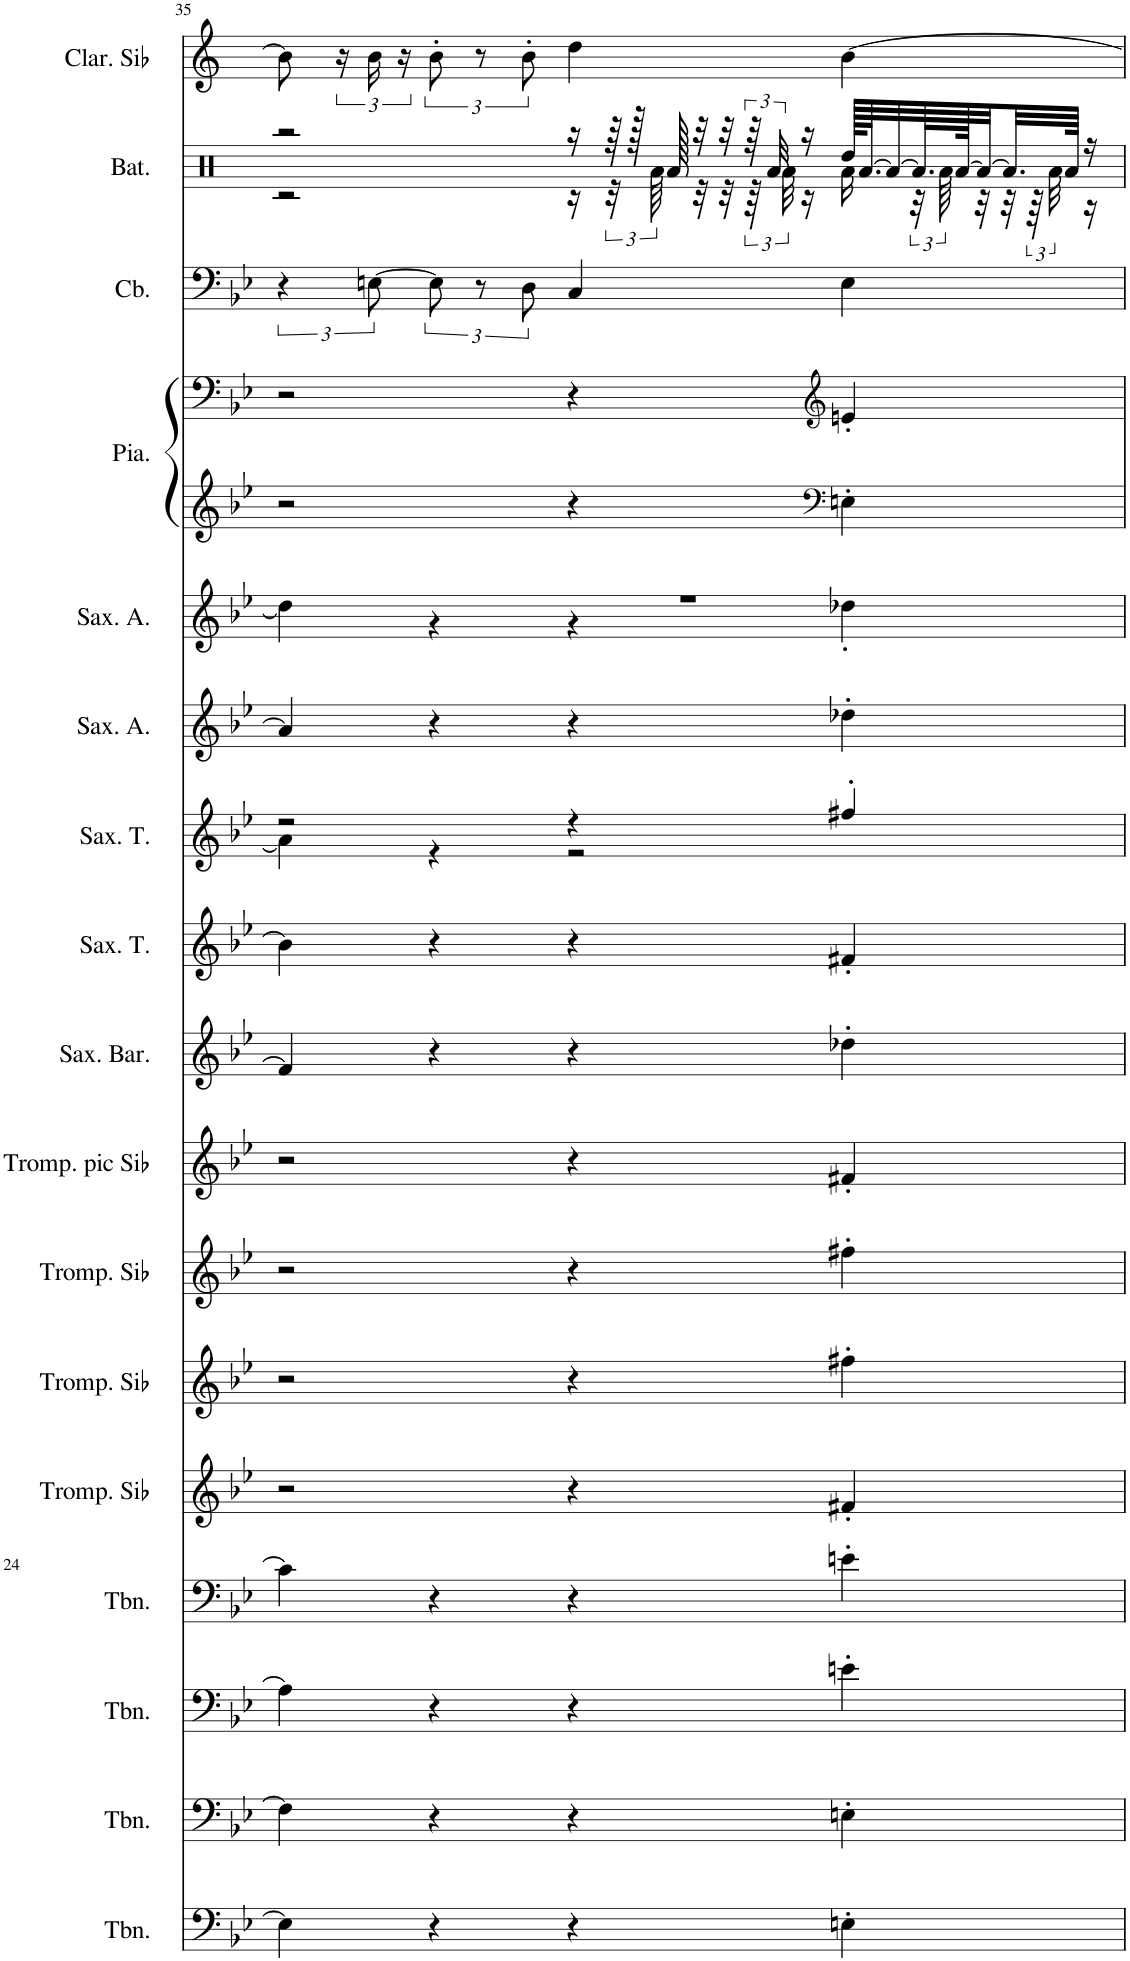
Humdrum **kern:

**kern	**kern	**kern	**kern	**kern	**kern	**kern	**kern	**kern	**kern	**kern	**kern	**kern	**kern	**kern	**kern	**kern	**kern
*part17	*part16	*part15	*part14	*part13	*part12	*part11	*part10	*part9	*part8	*part7	*part6	*part5	*part4	*part4	*part3	*part2	*part1
*staff18	*staff17	*staff16	*staff15	*staff14	*staff13	*staff12	*staff11	*staff10	*staff9	*staff8	*staff7	*staff6	*staff5	*staff4	*staff3	*staff2	*staff1
*I"Trombone, Trombone	*I"Trombone, Trombone	*I"Trombone, Trombone	*I"Trombone, Trombone	*I"Trompette en Sib, Trumpet 4	*I"Trompette en Sib, Trumpet 3	*I"Trompette en Sib, Trumpet 2	*I"Trompette piccolo en Sib, Trumpet 1	*I"Saxophone Baryton, Bari Sax	*I"Saxophone Ténor, Tenor Sax	*I"Saxophone Ténor, Tenor Sax	*I"Saxophone Alto, Alto Sax	*I"Saxophone Alto, Alto Sax	*I"Piano, Piano	*	*I"Contrebasse, Jazz Bass	*I"Batterie, Brush Kit	*I"Clarinette en Sib
*I'Tbn.	*I'Tbn.	*I'Tbn.	*I'Tbn.	*I'Tromp. Sib	*I'Tromp. Sib	*I'Tromp. Sib	*I'Tromp. pic Sib	*I'Sax. Bar.	*I'Sax. T.	*I'Sax. T.	*I'Sax. A.	*I'Sax. A.	*I'Pia.	*	*I'Cb.	*I'Bat.	*I'Clar. Sib
!!LO:PB:g=z
*clefF4	*clefF4	*clefF4	*clefF4	*clefG2	*clefG2	*clefG2	*clefG2	*clefG2	*clefG2	*clefG2	*clefG2	*clefG2	*clefG2	*clefF4	*clefF4	*clefX	*clefG2
*	*	*	*	*Trd1c2	*Trd1c2	*Trd1c2	*Trd-6c-10	*Trd12c21	*Trd8c14	*Trd8c14	*Trd5c9	*Trd5c9	*	*	*Trd7c12	*	*Trd1c2
*k[b-e-]	*k[b-e-]	*k[b-e-]	*k[b-e-]	*k[b-e-]	*k[b-e-]	*k[b-e-]	*k[b-e-]	*k[b-e-]	*k[b-e-]	*k[b-e-]	*k[b-e-]	*k[b-e-]	*k[b-e-]	*k[b-e-]	*k[b-e-]	*k[]	*k[]
*M4/4	*M4/4	*M4/4	*M4/4	*M4/4	*M4/4	*M4/4	*M4/4	*M4/4	*M4/4	*M4/4	*M4/4	*M4/4	*M4/4	*M4/4	*M4/4	*M4/4	*M4/4
=35	=35	=35	=35	=35	=35	=35	=35	=35	=35	=35	=35	=35	=35	=35	=35	=35	=35
*	*	*	*	*	*	*	*	*	*	*^	*	*^	*	*	*	*^	*
4E\]	4F#\]	4A\]	4c\]	2r	2r	2r	2r	4f#/]	4b\]	2r	4a-\]	4a/]	1r	4dd-\]	2r	2r	6r	2r	2r	8b\]
.	.	.	.	.	.	.	.	.	.	.	.	.	.	.	.	.	.	.	.	24r
.	.	.	.	.	.	.	.	.	.	.	.	.	.	.	.	.	[12En\	.	.	24b\
.	.	.	.	.	.	.	.	.	.	.	.	.	.	.	.	.	.	.	.	24r
4r	4r	4r	4r	.	.	.	.	4r	4r	.	4r	4r	.	4r	.	.	12E\]	.	.	12b'\
.	.	.	.	.	.	.	.	.	.	.	.	.	.	.	.	.	12r	.	.	12r
.	.	.	.	.	.	.	.	.	.	.	.	.	.	.	.	.	12D\	.	.	12b'\
4r	4r	4r	4r	4r	4r	4r	4r	4r	4r	4r	2r	4r	.	4r	4r	4r	4C/	16r	16r	4dd\
.	.	.	.	.	.	.	.	.	.	.	.	.	.	.	.	.	.	64r	48r	.
.	.	.	.	.	.	.	.	.	.	.	.	.	.	.	.	.	.	128r	.	.
.	.	.	.	.	.	.	.	.	.	.	.	.	.	.	.	.	.	.	96Ra\	.
.	.	.	.	.	.	.	.	.	.	.	.	.	.	.	.	.	.	128Ra/	.	.
.	.	.	.	.	.	.	.	.	.	.	.	.	.	.	.	.	.	32r	32r	.
.	.	.	.	.	.	.	.	.	.	.	.	.	.	.	.	.	.	32r	32r	.
.	.	.	.	.	.	.	.	.	.	.	.	.	.	.	.	.	.	96r	96r	.
.	.	.	.	.	.	.	.	.	.	.	.	.	.	.	.	.	.	48Ra/	48Ra\	.
.	.	.	.	.	.	.	.	.	.	.	.	.	.	.	.	.	.	16r	16r	.
*	*	*	*	*	*	*	*	*	*	*	*	*	*	*	*clefF4	*clefG2	*	*	*	*
4En'\	4En'\	4en'\	4en'\	4f#X'/	4ff#X'\	4ff#X'\	4f#X'/	4dd-X'\	4f#X'/	4ff#X'/	.	4dd-X'\	.	4dd-X'\	4En'\	4en'/	4E\	128Rdd/KLLLL	16Ra\	[4b\
.	.	.	.	.	.	.	.	.	.	.	.	.	.	.	.	.	.	[64.Ra/J	.	.
.	.	.	.	.	.	.	.	.	.	.	.	.	.	.	.	.	.	32Ra/_	.	.
.	.	.	.	.	.	.	.	.	.	.	.	.	.	.	.	.	.	64.Ra/L]	48r	.
.	.	.	.	.	.	.	.	.	.	.	.	.	.	.	.	.	.	.	96Ra\	.
.	.	.	.	.	.	.	.	.	.	.	.	.	.	.	.	.	.	[128Ra/JK	.	.
.	.	.	.	.	.	.	.	.	.	.	.	.	.	.	.	.	.	32Ra/_	32r	.
.	.	.	.	.	.	.	.	.	.	.	.	.	.	.	.	.	.	32.Ra/]	32r	.
.	.	.	.	.	.	.	.	.	.	.	.	.	.	.	.	.	.	.	96r	.
.	.	.	.	.	.	.	.	.	.	.	.	.	.	.	.	.	.	.	48Ra\	.
.	.	.	.	.	.	.	.	.	.	.	.	.	.	.	.	.	.	64Ra/JJJk	.	.
.	.	.	.	.	.	.	.	.	.	.	.	.	.	.	.	.	.	16r	16r	.
*	*	*	*	*	*	*	*	*	*	*v	*v	*	*v	*v	*	*	*	*v	*v	*
=	=	=	=	=	=	=	=	=	=	=	=	=	=	=	=	=	=
*-	*-	*-	*-	*-	*-	*-	*-	*-	*-	*-	*-	*-	*-	*-	*-	*-	*-
